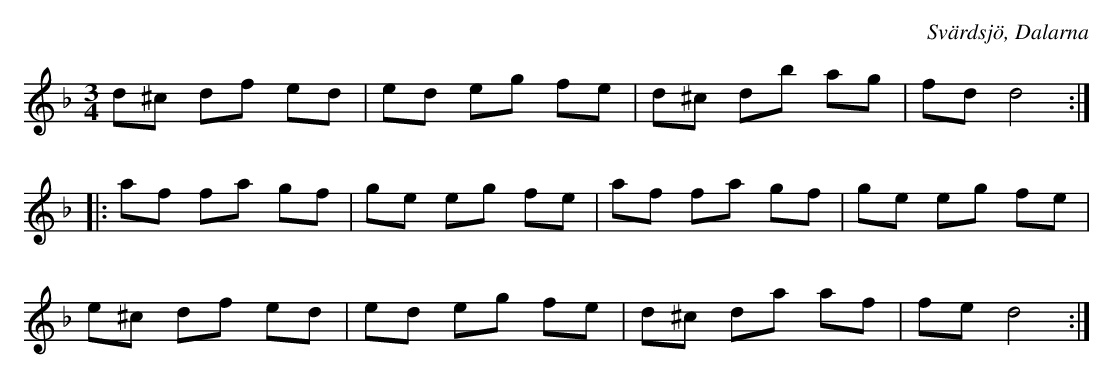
X:1
O:Svärdsjö, Dalarna
M:3/4
L:1/8
K:Dm
d^c df ed | ed eg fe | d^c db ag | fd d4 ::
af fa gf | ge eg fe | af fa gf | ge eg fe |
e^c df ed | ed eg fe | d^c da af | fe d4 :|
